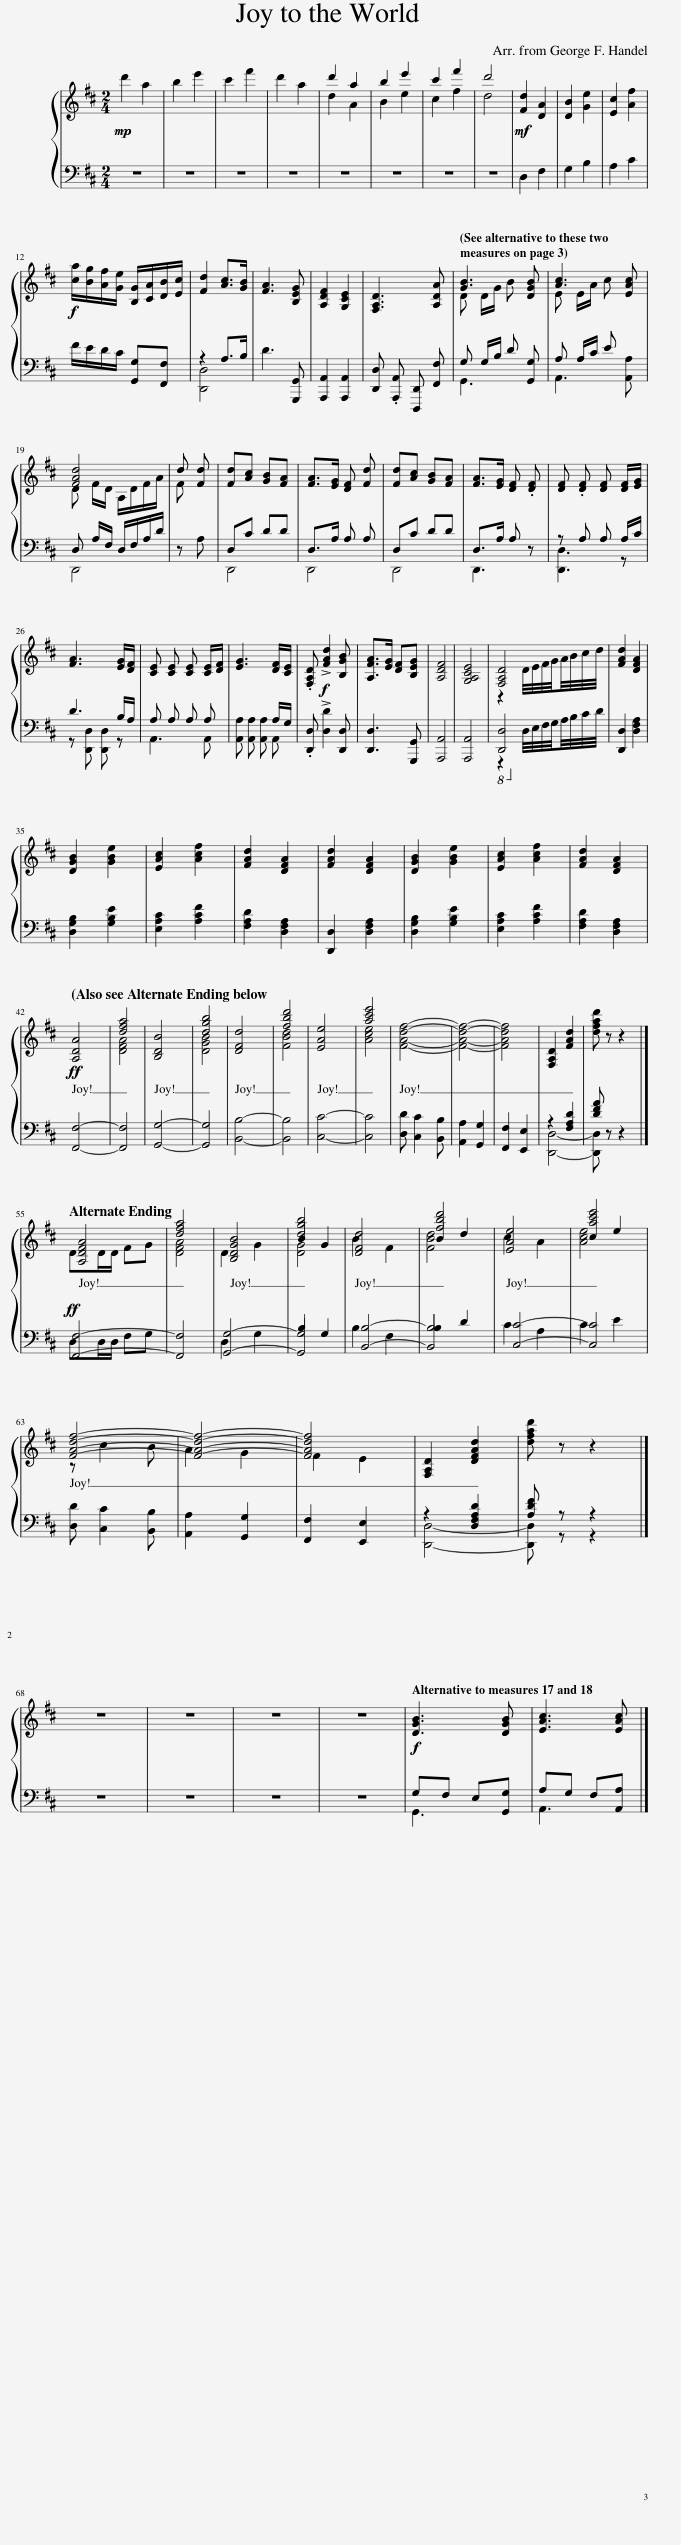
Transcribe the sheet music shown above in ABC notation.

X:1
%%score { ( 1 3 5 ) | ( 2 4 6 ) }
L:1/8
Q:1/4=72
M:2/4
I:linebreak $
K:D
V:1 treble
V:3 treble
V:5 treble
V:2 bass
V:4 bass
V:6 bass
V:1
!mp! d'2 a2 | b2 e'2 | c'2 f'2 | d'2 a2 | d'2 a2 | %5
 b2 e'2 | c'2 f'2 | d'4 |!mf! [Fd]2 [DA]2 | [DB]2 [Ge]2 | %10
 [Ec]2 [Af]2 |$[Q:1/4=88]!f! [ca]/[Bg]/[Af]/[Ge]/ [B,G]/[CA]/[DB]/[Ec]/ | [Fd]2 [Ac]>[GB] | [FA]3 [B,EG] | [A,DF]2 [G,CE]2 | %15
 [F,A,D]3 [A,DA] | [GB]3 [DGB] | [Ac]3 [EAc] |$ [FAd]4 | d [Fd] | %20
 [Fd][Ac] [GB][FA] | [FA]>[EG] [DF] [Fd] | [Fd][Ac] [GB][FA] | [FA]>[EG] [DF] .[DF] | [DF] .[DF] [DF] [DF]/[EG]/ |$ %25
 [FA]3 [EG]/[DF]/ | [CE] [CE] [CE] [CE]/[DF]/ | [EG]3 [DF]/[CE]/ | .[F,A,D] !>![FAd]2 [B,GB] | [A,FA]>[EG] [DF][B,EG] | %30
 [A,DF]4 | [G,A,CE]4 | [F,A,D]4 | [FAd]2 [DFA]2 |$ [DGB]2 [GBe]2 | %35
 [EAc]2 [Acf]2 | [FAd]2 [DFA]2 | [FAd]2 [DFA]2 | [DGB]2 [GBe]2 | [EAc]2 [Acf]2 | %40
 [FAd]2 [DFA]2 |$!ff![Q:1/4=92] [A,DA]4 | [dfa]4 | [B,DB]4 | [dgb]4 | %45
 [DFd]4 | [fbd']4 | [EAe]4 | [ac'e']4 | [FAdf]4- | %50
 [FAdf]4- | [FAdf]4 | [F,A,D]2 [FAd]2 | [dfad'] z z2 |]$ [A,DFA]4 | %55
 [dfa]4 | [B,DGB]4 | [dgb]4 | [DFd]4 | [fbd']4 | %60
 [EAe]4 | [ac'e']4 |$ [FAdf]4- | [FAdf]4- | [FAdf]4 | %65
 [F,A,D]2 [DFAd]2 | [dfad'] z z2 |]$ z4 | z4 | z4 | %70
 z4 |!f! [DGB]3 [DGB] | [EAc]3 [EAc] |] %73
V:2
!ped! z4!ped-up! |!ped! z4!ped-up! |!ped! z4!ped-up! |!ped! z4!ped-up! |!ped! z4!ped-up! | %5
!ped! z4!ped-up! |!ped! z4!ped-up! | z4 |!ped! D,2 F,2!ped-up! |!ped! G,2 B,2!ped-up! | %10
!ped! A,2 C2!ped-up! |$!ped! F/E/D/C/!ped-up!!ped! [G,,G,][F,,F,]!ped-up! |!ped! z2 A,>B,!ped-up! | D3 [G,,,G,,] | [A,,,A,,]2 [A,,,A,,]2 | %15
 [D,,D,] .[A,,,A,,] [D,,,D,,] [F,,F,] |!ped! G, G,/B,/ D!ped-up! [G,,G,] |!ped! A, A,/C/ E!ped-up! [A,,A,] |$!ped! D, A,/F,/ D,/F,/A,/D/!ped-up! | z A, | %20
!ped! D,C!ped-up! DD |!ped! D,>A,!ped-up! A, A, |!ped! D,C!ped-up! DD | D,>A, A, z |!mp!!ped! z A, A,!ped-up! A,/C/ |$ %25
!ped! D3!ped-up! B,/A,/ |!f!!ped! A, A, A,!ped-up!!mp! A, | [A,,A,] [A,,A,] [A,,A,] A,/G,/ | .[D,,D,]!f! !>![D,D]2 [D,,D,] | [D,,D,]3 [G,,,G,,] | %30
 [A,,,A,,]4 | [A,,,A,,]4 |!8vb(!!ped! [D,,,D,,]4!8vb)!!ped-up! | [D,,D,]2 [D,F,A,]2 |$ [D,G,B,]2 [G,B,E]2 | %35
 [E,A,C]2 [A,CF]2 | [F,A,D]2 [D,F,A,]2 | [D,,D,]2 [D,F,A,]2 | [D,G,B,]2 [G,B,E]2 | [E,A,C]2 [A,CF]2 | %40
 [F,A,D]2 [D,F,A,]2 |$!ped! [F,,F,]4- | [F,,F,]4!ped-up! |!ped! [G,,G,]4- | [G,,G,]4!ped-up! | %45
!ped! [B,,B,]4- | [B,,B,]4!ped-up! |!ped! [C,C]4- | [C,C]4!ped-up! | [D,D] [C,C]2 [B,,B,] | %50
 [A,,A,]2 [G,,G,]2 | [F,,F,]2 [E,,E,]2 |!ped! z2 [F,A,D]2 | [DFA]!ped-up! z z2 |]$!ff!!ped! [F,,F,]4-!ped-up! | %55
 [F,,F,]4 |!ped! [G,,G,]4-!ped-up! |!ped! [G,,G,]4!ped-up! |!ped! [B,,B,]4-!ped-up! |!ped! [B,,B,]4!ped-up! | %60
!ped! [C,C]4-!ped-up! |!ped! [C,C]4!ped-up! |$ [D,D] [C,C]2 [B,,B,] | [A,,A,]2 [G,,G,]2 | [F,,F,]2 [E,,E,]2 | %65
 z2 [D,F,A,D]2 | [A,DF] z z2 |]$ z4 | z4 | z4 | %70
 z4 | G,F, E,[G,,G,] | A,G, F,[A,,A,] |] %73
V:3
 x4 | x4 | x4 | x4 | d2 A2 | %5
 B2 e2 | c2 f2 | d4 | x4 | x4 | %10
 x4 |$ x4 | x4 | x4 | x4 | %15
 x4 | D D/G/ B x | E E/A/ c x |$ D F/D/ A,/D/F/A/ | F x | %20
 x4 | x4 | x4 | x4 | x4 |$ %25
 x4 | x4 | x4 | x4 | x4 | %30
 x4 | x4 | z2 D/4E/4F/4G/4A/4B/4c/4d/4 | x4 |$ x4 | %35
 x4 | x4 | x4 | x4 | x4 | %40
 x4 |$ x4 | [DFA]4 | x4 | [DGB]4 | %45
 x4 | [FBd]4 | x4 | [Ace]4 | x4 | %50
 x4 | x4 | x4 | x4 |]$ DD/D/ FG | %55
 [DFA]4 | D2 G2 | [DG]4 | B2 F2 | [FBd]4 | %60
 c2 A2 | [Ace]4 |$ z c2 B | A2 G2 | F2 E2 | %65
 x4 | x4 |]$ x4 | x4 | x4 | %70
 x4 | x4 | x4 |] %73
V:4
 x4 | x4 | x4 | x4 | x4 | %5
 x4 | x4 | x4 | x4 | x4 | %10
 x4 |$ x4 | [D,,D,]4 | x4 | x4 | %15
 x4 | G,,3 x | A,,3 x |$ D,,4 | x2 | %20
 D,,4 | D,,4 | D,,4 | D,,3 x | [D,,D,]3 z |$ %25
 z [D,,D,] [D,,D,] z | A,,3 A,, | x3 A,, | x4 | x4 | %30
 x4 | x4 |!8vb(! z2!8vb)! D,/4E,/4F,/4G,/4A,/4B,/4C/4D/4 | x4 |$ x4 | %35
 x4 | x4 | x4 | x4 | x4 | %40
 x4 |$ x4 | x4 | x4 | x4 | %45
 x4 | x4 | x4 | x4 | x4 | %50
 x4 | x4 | [D,,D,]4- | [D,,D,] x3 |]$ D,D,/D,/ F,G, | %55
 x4 | D,2 G,2 | x4 | B,2 F,2 | x4 | %60
 C2 A,2 | C2 E2 |$ x4 | x4 | x4 | %65
 [D,,D,]4- | [D,,D,] z z2 |]$ x4 | x4 | x4 | %70
 x4 | G,,3 x | A,,3 x |] %73
V:5
 x4 | x4 | x4 | x4 | x4 | %5
 x4 | x4 | x4 | x4 | x4 | %10
 x4 |$ x4 | x4 | x4 | x4 | %15
 x4 | x4 | x4 |$ x4 | x2 | %20
 x4 | x4 | x4 | x4 | x4 |$ %25
 x4 | x4 | x4 | x4 | x4 | %30
 x4 | x4 | x4 | x4 |$ x4 | %35
 x4 | x4 | x4 | x4 | x4 | %40
 x4 |$ x4 | x4 | x4 | x4 | %45
 x4 | x4 | x4 | x4 | x4 | %50
 x4 | x4 | x4 | x4 |]$ x4 | %55
 x4 | x4 | B2 G2 | x4 | B2 d2 | %60
 x4 | c2 e2 |$ x4 | x4 | x4 | %65
 x4 | x4 |]$ x4 | x4 | x4 | %70
 x4 | x4 | x4 |] %73
V:6
 x4 | x4 | x4 | x4 | x4 | %5
 x4 | x4 | x4 | x4 | x4 | %10
 x4 |$ x4 | x4 | x4 | x4 | %15
 x4 | x4 | x4 |$ x4 | x2 | %20
 x4 | x4 | x4 | x4 | x4 |$ %25
 x4 | x4 | x4 | x4 | x4 | %30
 x4 | x4 |!8vb(! x2!8vb)! x2 | x4 |$ x4 | %35
 x4 | x4 | x4 | x4 | x4 | %40
 x4 |$ x4 | x4 | x4 | x4 | %45
 x4 | x4 | x4 | x4 | x4 | %50
 x4 | x4 | x4 | x4 |]$ x4 | %55
 x4 | x4 | B,2 G,2 | x4 | B,2 D2 | %60
 x4 | x4 |$ x4 | x4 | x4 | %65
 x4 | x4 |]$ x4 | x4 | x4 | %70
 x4 | x4 | x4 |] %73
